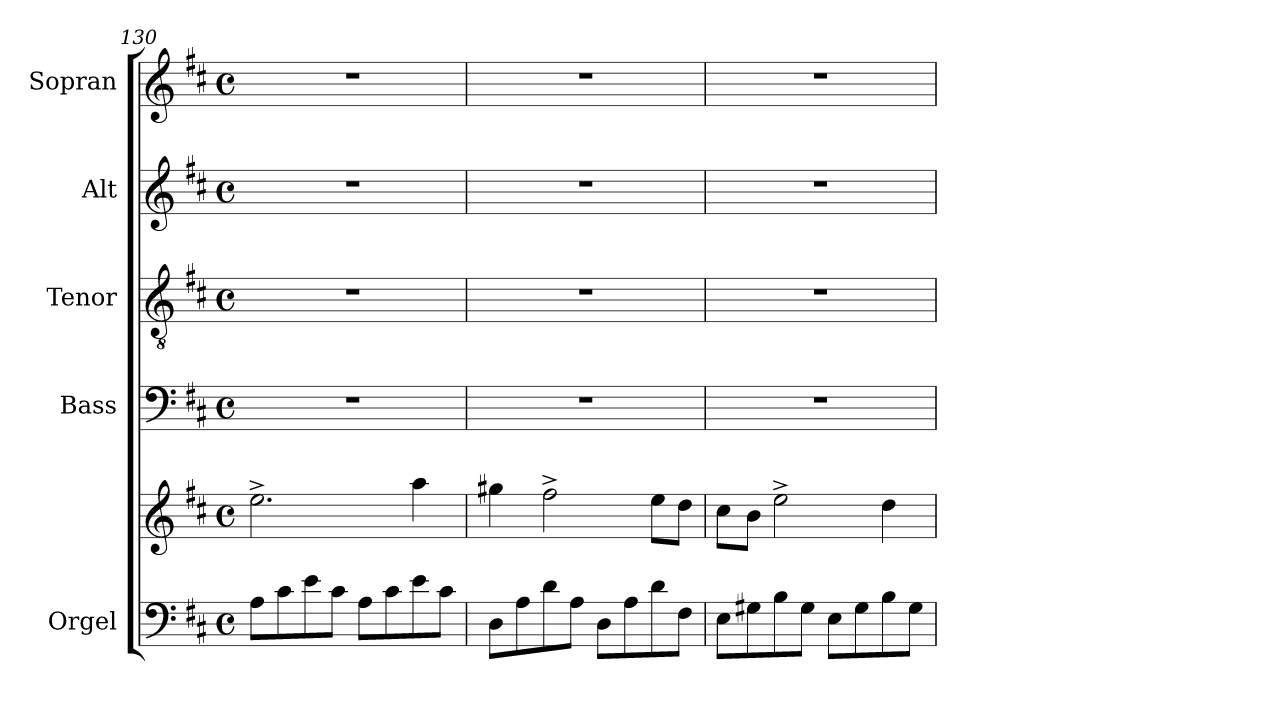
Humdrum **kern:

**kern	**kern	**kern	**kern	**kern	**kern
*part5	*part5	*part4	*part3	*part2	*part1
*staff6	*staff5	*staff4	*staff3	*staff2	*staff1
*I"Orgel	*	*I"Bass	*I"Tenor	*I"Alt	*I"Sopran
*I'Org.	*	*I'B.	*I'T.	*I'A.	*I'S.
*clefF4	*clefG2	*clefF4	*clefGv2	*clefG2	*clefG2
*k[f#c#]	*k[f#c#]	*k[f#c#]	*k[f#c#]	*k[f#c#]	*k[f#c#]
*D:	*D:	*D:	*D:	*D:	*D:
*M4/4	*M4/4	*M4/4	*M4/4	*M4/4	*M4/4
*met(c)	*met(c)	*met(c)	*met(c)	*met(c)	*met(c)
=130	=130	=130	=130	=130	=130
8A\L	2.ee^>\	1r	1r	1r	1r
8c#\	.	.	.	.	.
8e\	.	.	.	.	.
8c#\J	.	.	.	.	.
8A\L	.	.	.	.	.
8c#\	.	.	.	.	.
8e\	4aa\	.	.	.	.
8c#\J	.	.	.	.	.
=131	=131	=131	=131	=131	=131
8D\L	4gg#X\	1r	1r	1r	1r
8A\	.	.	.	.	.
8d\	2ff#^>\	.	.	.	.
8A\J	.	.	.	.	.
8D\L	.	.	.	.	.
8A\	.	.	.	.	.
8d\	8ee\L	.	.	.	.
8F#\J	8dd\J	.	.	.	.
=132	=132	=132	=132	=132	=132
8E\L	8cc#\L	1r	1r	1r	1r
8G#X\	8b\J	.	.	.	.
8B\	2ee^>\	.	.	.	.
8G#\J	.	.	.	.	.
8E\L	.	.	.	.	.
8G#\	.	.	.	.	.
8B\	4dd\	.	.	.	.
8G#\J	.	.	.	.	.
=	=	=	=	=	=
*-	*-	*-	*-	*-	*-
